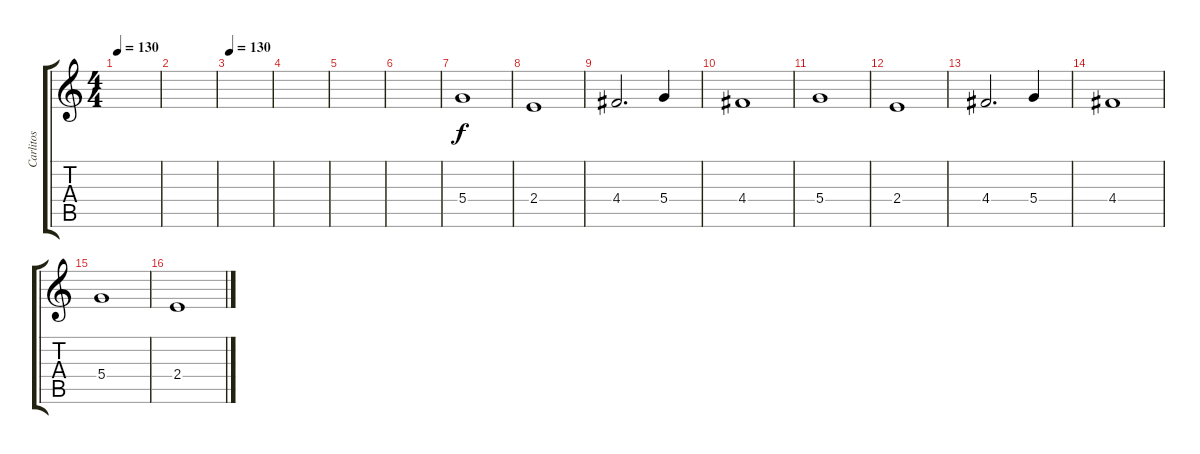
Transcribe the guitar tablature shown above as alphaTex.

\track ("Carlitos" "Carlitos") {instrument overdrivenguitar}
\staff {score tabs}
\tuning (E4 B3 G3 D3 A2 E2) {hide}
\ts (4 4)
\tempo 130
\clef g2
\ks c
|
|
\tempo 130
|
|
|
|
5.4.1{volume 16} |
2.4.1 |
4.4.2{d} 5.4.4 |
4.4.1 |
5.4.1 |
2.4.1 |
4.4.2{d} 5.4.4 |
4.4.1 |
5.4.1 |
2.4.1
